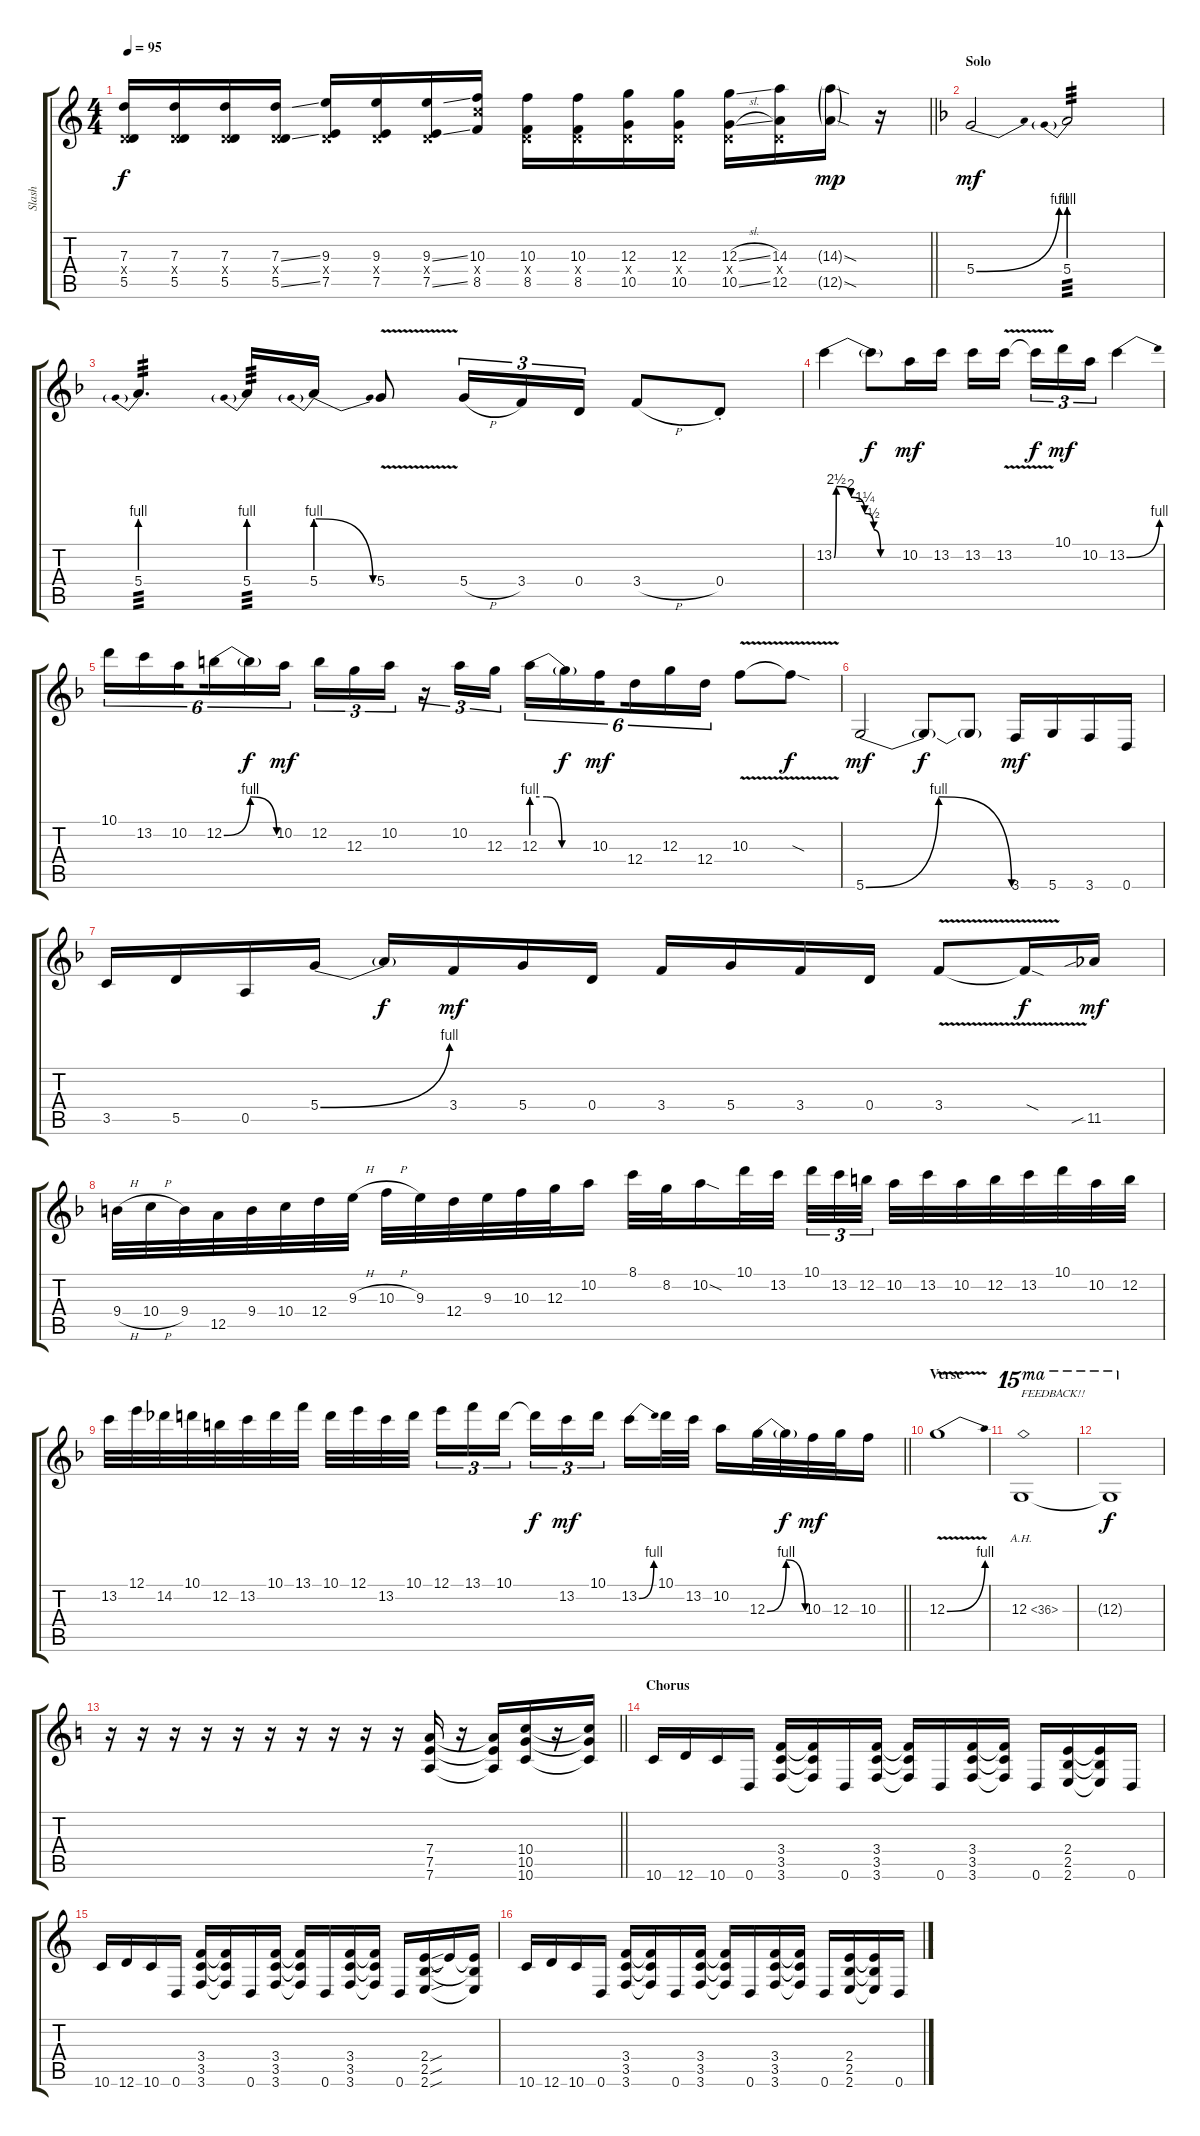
\track ("Slash" "Slash") {instrument electricguitarclean}
\staff {score tabs}
\tuning (E4 B3 G3 D3 A2 D2) {hide}
\ts (4 4)
\tempo 95
\clef g2
\barLineRight lightlight
\ks c
(7.3 0.4{x} 5.5).16{dy f} (7.3 0.4{x} 5.5).16 (7.3 0.4{x} 5.5).16 (7.3{ss} 0.4{x} 5.5{ss}).16 (9.3 0.4{x} 7.5).16 (9.3 0.4{x} 7.5).16 (9.3{ss} 0.4{x} 7.5{ss}).16 (10.3 10.4{x} 8.5).16 (10.3 0.4{x} 8.5).16 (10.3 0.4{x} 8.5).16 (12.3 0.4{x} 10.5).16 (12.3 0.4{x} 10.5).16 (12.3{sl} 0.4{x} 10.5{sl}).16 (14.3 0.4{x} 12.5).16 (14.3{sod g} 12.5{sod g}).16{dy mp} r.16 |
\section ("" "Solo")
\ks dminor
5.4{be (bend 0 0 60 4)}.2{dy mf} 5.4{be (prebend 0 4 60 4)}.2{tp 3} |
5.4{be (prebend 0 4 60 4)}.4{d tp 3} 5.4{be (prebend 0 4 60 4)}.16{tp 3} 5.4{be (prebendrelease 0 4 60 0)}.16 5.4{v}.8 5.4{h}.16{tu (3 2)} 3.4.16{tu (3 2)} 0.4.16{tu (3 2)} 3.4{h}.8 0.4{st}.8 |
13.2{be (custom 0 0 2 10 15 8 27 5 35 2 41 0 60 0)}.4 13.2{t}.8{dy f} 10.2.16{dy mf} 13.2.16 13.2.16 13.2{v}.16{beam splitsecondary} 13.2{t}.16{tu (3 2) dy f} 10.1.16{tu (3 2) dy mf} 10.2.16{tu (3 2)} 13.2{be (bend 0 0 60 4)}.4 |
10.1.16{tu (6 4)} 13.2.16{tu (6 4)} 10.2.16{tu (6 4) beam splitsecondary} 12.2{be (bendrelease 0 0 20 4 30 4 60 0)}.16{tu (6 4)} 12.2{t}.16{tu (6 4) dy f} 10.2.16{tu (6 4) dy mf} 12.2.16{tu (3 2)} 12.3.16{tu (3 2)} 10.2.16{tu (3 2)} r.16{tu (3 2)} 10.2.16{tu (3 2)} 12.3.16{tu (3 2)} 12.3{be (custom 0 4 15 4 30 0 60 0)}.16{tu (6 4)} 12.3{t}.16{tu (6 4) dy f} 10.3.16{tu (6 4) dy mf beam splitsecondary} 12.4.16{tu (6 4)} 12.3.16{tu (6 4)} 12.4.16{tu (6 4)} 10.3{v}.8 10.3{sod t}.8{dy f} |
5.6{be (bendrelease 0 0 3 4 40 4 60 0)}.2{dy mf} 5.6{t}.8{dy f} 5.6{t}.8 3.6.16{dy mf} 5.6.16 3.6.16 0.6.16 |
3.5.16 5.5.16 0.5.16 5.4{be (bend 0 0 60 4)}.16 5.4{t}.16{dy f} 3.4.16{dy mf} 5.4.16 0.4.16 3.4.16 5.4.16 3.4.16 0.4.16 3.4{v}.8 3.4{sod t}.16{dy f} 11.5{sib}.16{dy mf} |
9.4{h}.32 10.4{h}.32 9.4.32 12.5.32 9.4.32 10.4.32 12.4.32 9.3{h}.32 10.3{h}.32 9.3.32 12.4.32 9.3.32 10.3.32 12.3.32 10.2.16 8.1.32 8.2.32 10.2{sod}.16 10.1.32 13.2.32{beam splitsecondary} 10.1.32{tu (3 2)} 13.2.32{tu (3 2)} 12.2.32{tu (3 2)} 10.2.32 13.2.32 10.2.32 12.2.32 13.2.32 10.1.32 10.2.32 12.2.32 |
\barLineRight lightlight
13.2.32 12.1.32 14.2.32 10.1.32 12.2.32 13.2.32 10.1.32 13.1.32 10.1.32 12.1.32 13.2.32 10.1.32{beam splitsecondary} 12.1.16{tu (3 2)} 13.1.16{tu (3 2)} 10.1.16{tu (3 2)} 10.1{t}.16{tu (3 2) dy f} 13.2.16{tu (3 2) dy mf} 10.1.16{tu (3 2) beam splitsecondary} 13.2{be (bend 0 0 60 4)}.16 10.1.32 13.2.32 10.2.16 12.3{be (bendrelease 0 0 19 4 30 4 60 0)}.32 12.3{t}.32{dy f} 10.3.32{dy mf} 12.3.32 10.3.16 |
\section ("" "Verse")
12.3{be (bend 0 0 60 4) v}.1 |
12.3{ah 24}.1{ot 15ma txt "FEEDBACK!!"} |
12.3{t}.1{ot 15ma dy f} |
\barLineRight lightlight
\ks c
r.16 r.16 r.16 r.16 r.16 r.16 r.16 r.16 r.16 r.16 (7.4 7.5 7.6).16 r.16 (7.4{t} 7.5{t} 7.6{t}).16 (10.4 10.5 10.6).16 r.16 (10.4{t} 10.5{t} 10.6{t}).16 |
\section ("" "Chorus")
10.6.16 12.6.16 10.6.16 0.6.16 (3.4 3.5 3.6).16 (3.4{t} 3.5{t} 3.6{t}).16 0.6.16 (3.4 3.5 3.6).16 (3.4{t} 3.5{t} 3.6{t}).16 0.6.16 (3.4 3.5 3.6).16 (3.4{t} 3.5{t} 3.6{t}).16 0.6.16 (2.4 2.5 2.6).16 (2.4{t} 2.5{t} 2.6{t}).16 0.6.16 |
10.6.16 12.6.16 10.6.16 0.6.16 (3.4 3.5 3.6).16 (3.4{t} 3.5{t} 3.6{t}).16 0.6.16 (3.4 3.5 3.6).16 (3.4{t} 3.5{t} 3.6{t}).16 0.6.16 (3.4 3.5 3.6).16 (3.4{t} 3.5{t} 3.6{t}).16 0.6.16 (2.4{sou} 2.5{sou} 2.6{sou}).16 2.4{t}.16 (2.4{t} 2.5{t} 2.6{t}).16 |
10.6.16 12.6.16 10.6.16 0.6.16 (3.4 3.5 3.6).16 (3.4{t} 3.5{t} 3.6{t}).16 0.6.16 (3.4 3.5 3.6).16 (3.4{t} 3.5{t} 3.6{t}).16 0.6.16 (3.4 3.5 3.6).16 (3.4{t} 3.5{t} 3.6{t}).16 0.6.16 (2.4 2.5 2.6).16 (2.4{t} 2.5{t} 2.6{t}).16 0.6.16
